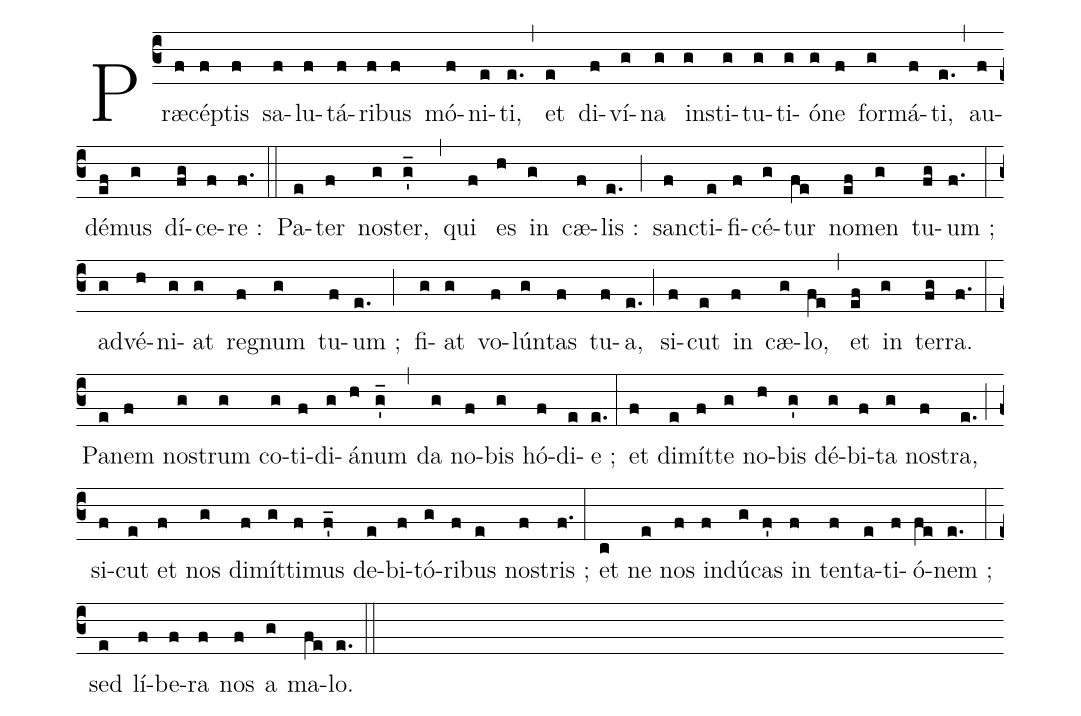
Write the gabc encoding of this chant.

%%
(c3)Pr{æ}(f)cép(f)tis(f) sa(f)lu(f)tá(f)ri(f)bus(f) mó(f)ni(e)ti,(e.) (,) et(e) di(f)ví(g)na(g) in(g)sti(g)tu(g)ti(g)ó(g)ne(f) for(g)má(f)ti,(e.) (,) au(f)dé(ef)mus(g) dí(fg)ce(f)re :(f.) (::)

Pa(e)ter(f) no(g)ster,(g'_) (,) qui(f) es(h) in(g) cæ(f)lis :(e.) (;)
san(f)cti(e)fi(f)cé(g)tur(fe) no(ef)men(g) tu(fg)um ;(f.) (:)
ad(g)vé(h)ni(g)at(g) re(f)gnum(g) tu(f)um ;(e.) (;)
fi(g)at(g) vo(f)lún(g)tas(f) tu(f)a,(e.) (;)
si(f)cut(e) in(f) cæ(g)lo,(fe) (,) et(ef) in(g) ter(fg)ra.(f.) (:)
Pa(e)nem(f) no(g)strum(g) co(g)ti(f)di(g)á(h)num(g'_) (,) da(g) no(f)bis(g) hó(f)di(e)e ;(e.) (:)
et(f) di(e)mít(f)te(g) no(h)bis(g') dé(g)bi(f)ta(g) no(f)stra,(e.) (;)
si(f)cut(e) et(f) nos(g) di(f)mít(g)ti(f)mus(f'_) de(e)bi(f)tó(g)ri(f)bus(e) no(f)stris ;(f.) (:)
et(c) ne(e) nos(f) in(f)dú(g)cas(f') in(f) ten(f)ta(e)ti(f)ó(fe)nem ;(e.) (:)
sed(e) lí(f)be(f)ra(f) nos(f) a(g) ma(fe)lo.(e.) (::)

%... {e}t(f) ad(f)vén(f)tum(f) Sal(f)va(f)tó(f)ris(f) no(f)stri(e) Je(f)su(g) Chri(ee)sti.(c.) (::)

%<v>\Rbar</v>. Qu{i}(c)a(ef) tu(f)um(f) est(f) re(f)gnum,(f) et(f) po(e)té(gh)stas,(gf..) (,) et(f) gló(f)ri(e)a(f) in(g) s<sp>'ae</sp>(e)cu(e)la.(c.) (::)
